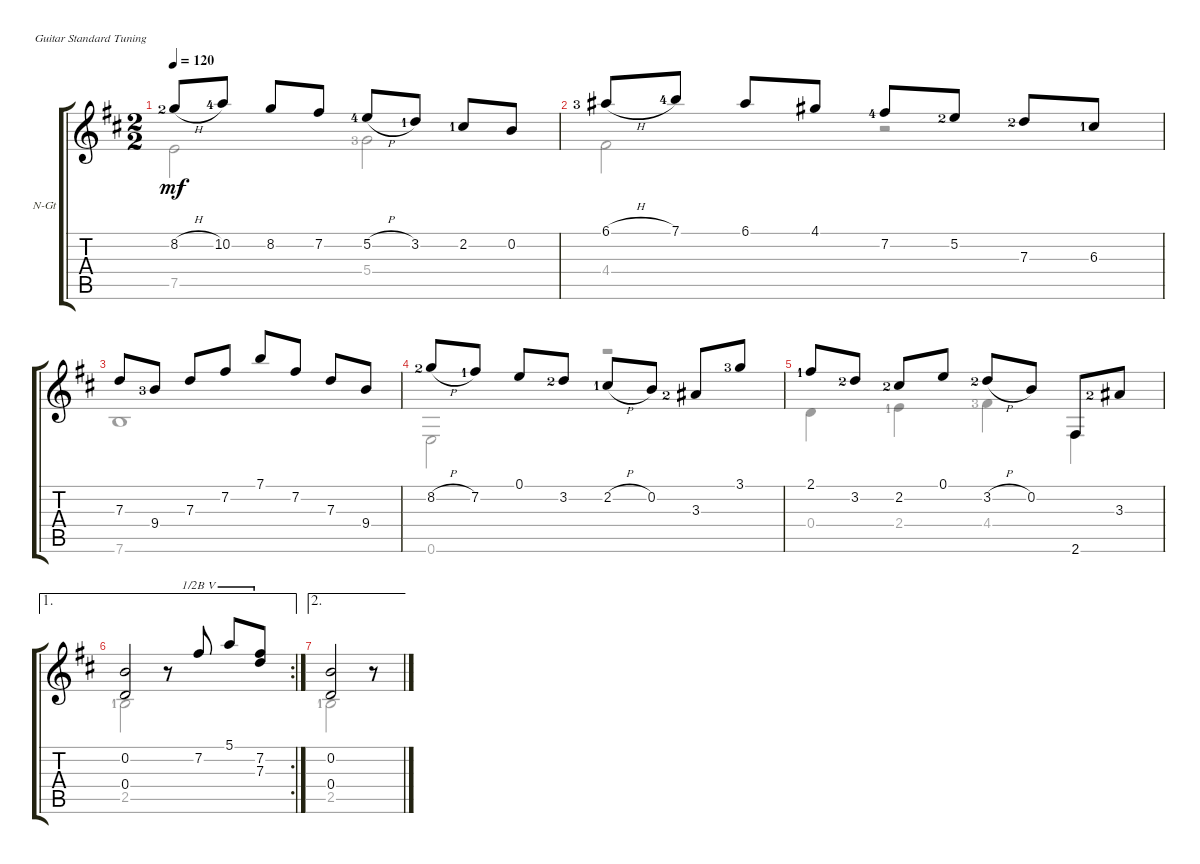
\defaultSystemsLayout 4
\bracketExtendMode groupsimilarinstruments
\firstSystemTrackNameOrientation horizontal
\otherSystemsTrackNameOrientation horizontal
\track ("Nylon Guitar" "N-Gt") {instrument acousticguitarnylon}
\staff {score tabs}
\tuning (E4 B3 G3 D3 A2 E2)
\voice
\ts (2 2)
\tempo 120
\clef g2
\ks bminor
8.2{h lf 3}.8{dy mf} 10.2{lf 5}.8 8.2.8 7.2.8 5.2{h lf 5}.8 3.2{lf 2}.8 2.2{lf 2}.8 0.2.8 |
6.1{h lf 4}.8 7.1{lf 5}.8 6.1.8 4.1.8 7.2{lf 5}.8 5.2{lf 3}.8 7.3{lf 3}.8 6.3{lf 2}.8 |
7.3.8 9.4{lf 4}.8 7.3.8 7.2.8 7.1.8 7.2.8 7.3.8 9.4.8 |
8.2{h lf 3}.8 7.2{lf 2}.8 0.1.8 3.2{lf 3}.8 2.2{h lf 2}.8 0.2.8 3.3{lf 3}.8 3.1{lf 4}.8 |
2.1{lf 2}.8 3.2{lf 3}.8 2.2{lf 3}.8 0.1.8 3.2{h lf 3}.8 0.2.8 2.6.8 3.3{lf 3}.8 |
\ae 1
\rc 2
(0.2 0.4).2 r.8 7.2.8{barre (5 half)} 5.1.8{barre (5 half)} (7.2 7.3).8{barre (5 half)} |
\ae 2
(0.2 0.4).2 r.8
\voice
\clef g2
\ottava regular
\simile none
\ks bminor
7.5.2{dy mf} 5.4{lf 4}.2 |
4.4.2 r.2 |
7.6.1 |
0.6.2 r.2 |
0.4.4 2.4{lf 2}.4 4.4{lf 4}.4 2.6.4 |
2.5{lf 2}.2 |
2.5{lf 2}.2
